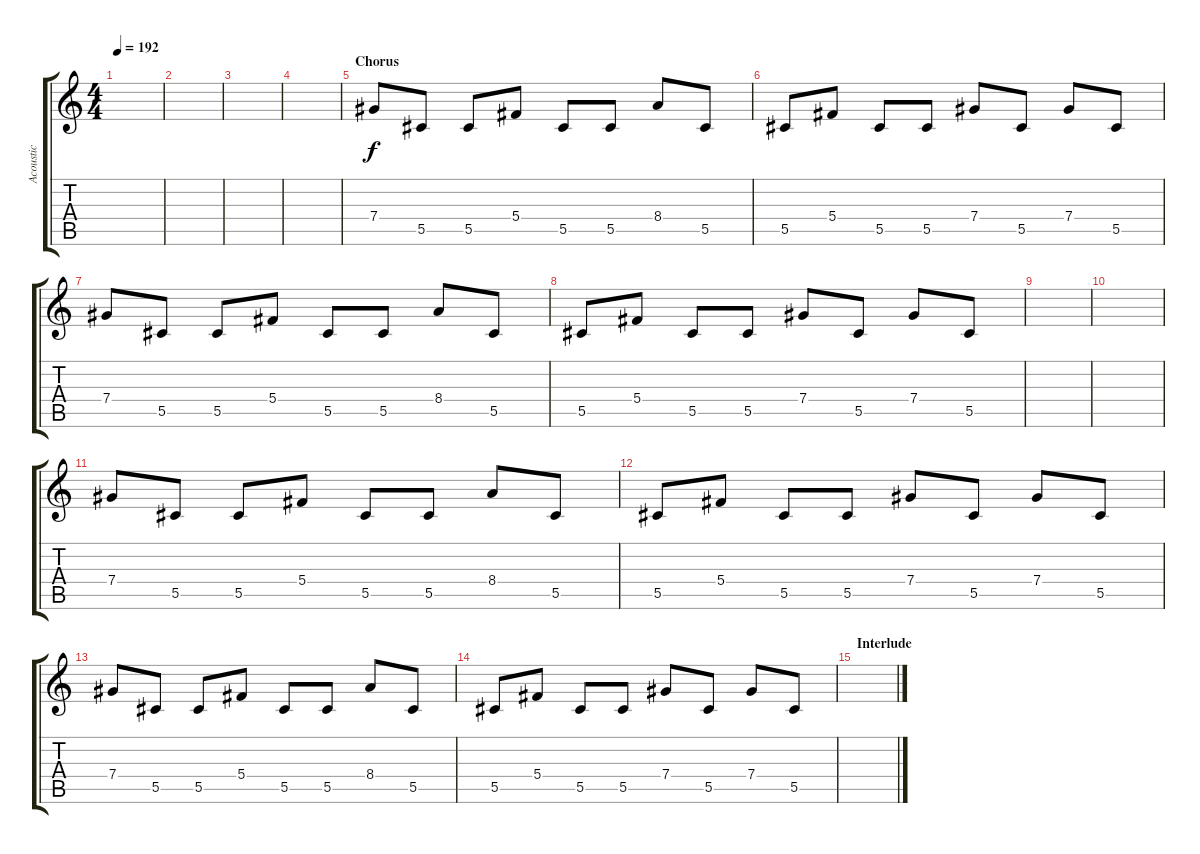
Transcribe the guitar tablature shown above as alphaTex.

\track ("Acoustic" "Acoustic") {instrument electricguitarclean}
\staff {score tabs}
\tuning (Eb4 Bb3 Gb3 Db3 Ab2 Eb2) {hide}
\ts (4 4)
\tempo 192
\clef g2
\ks c
|
|
|
|
\section ("" "Chorus")
7.4.8 5.5.8 5.5.8 5.4.8 5.5.8 5.5.8 8.4.8 5.5.8 |
5.5.8 5.4.8 5.5.8 5.5.8 7.4.8 5.5.8 7.4.8 5.5.8 |
7.4.8 5.5.8 5.5.8 5.4.8 5.5.8 5.5.8 8.4.8 5.5.8 |
5.5.8 5.4.8 5.5.8 5.5.8 7.4.8 5.5.8 7.4.8 5.5.8 |
|
|
7.4.8 5.5.8 5.5.8 5.4.8 5.5.8 5.5.8 8.4.8 5.5.8 |
5.5.8 5.4.8 5.5.8 5.5.8 7.4.8 5.5.8 7.4.8 5.5.8 |
7.4.8 5.5.8 5.5.8 5.4.8 5.5.8 5.5.8 8.4.8 5.5.8 |
5.5.8 5.4.8 5.5.8 5.5.8 7.4.8 5.5.8 7.4.8 5.5.8 |
\section ("" "Interlude")
